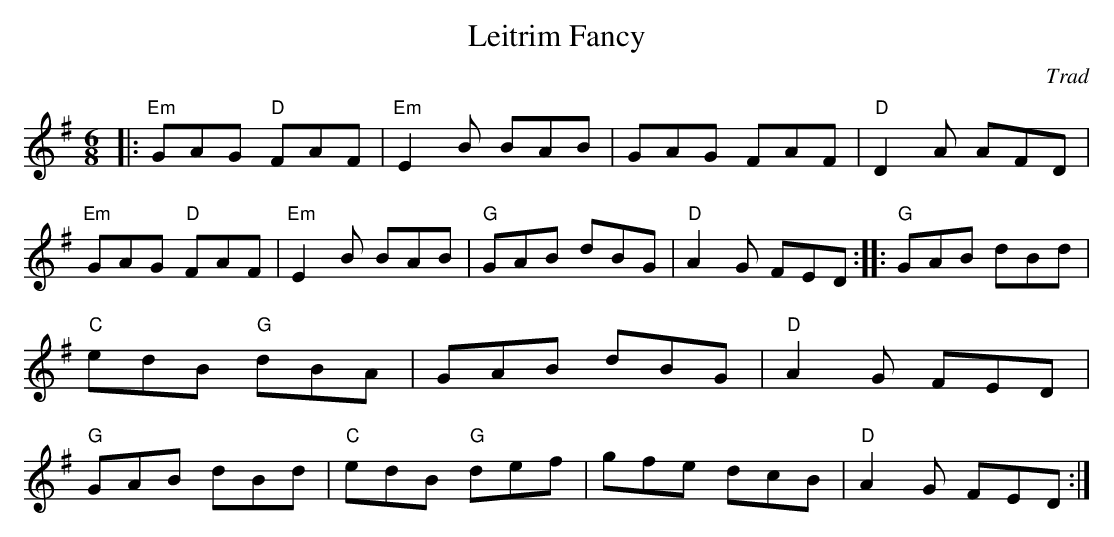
X:1
T:Leitrim Fancy
C:Trad
M:6/8
L:1/8
E:12
K:Em
|:"Em"GAG "D"FAF|"Em"E2 B BAB|GAG FAF|"D"D2 A AFD|\
"Em"GAG "D"FAF|"Em"E2 B BAB|"G"GAB dBG|"D"A2G FED::\
"G"GAB dBd|"C"edB "G"dBA|GAB dBG|"D"A2G FED|\
"G"GAB dBd|"C"edB "G"def|gfe dcB|"D"A2G FED:|**
